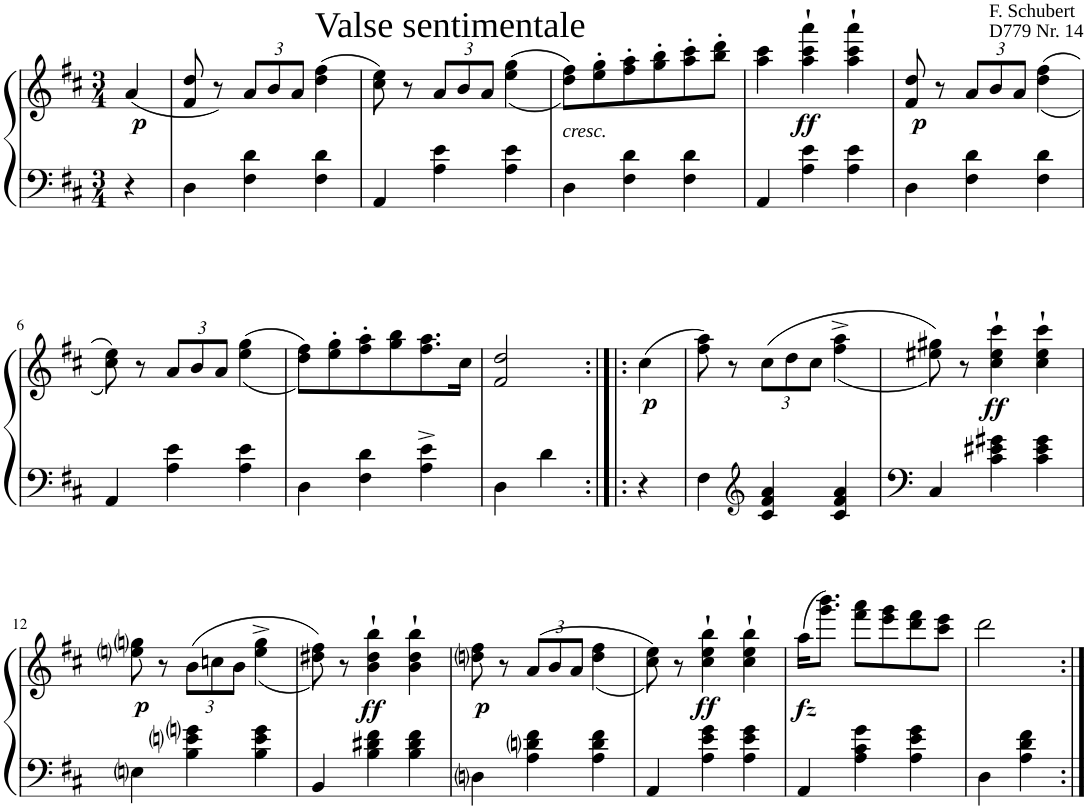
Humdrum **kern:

**kern	**kern	**dynam
*part1	*part1	*part1
*staff2	*staff1	*staff1/2
*I"Midi_1	*	*
*clefF4	*clefG2	*
*k[f#c#]	*k[f#c#]	*
*D:	*D:	*
*M3/4	*M3/4	*
=	=	=
!	!	!LO:DY:b
4r	(<4a/	p
=1	=1	=1
4D\	8f#/ 8dd/	.
.	8r)	.
*	*Xbrackettup	*
4F#\ 4d\	12a/L	.
.	12b/	.
.	12a/J	.
!	!LO:TX:a:t=Valse sentimentale	!
4F#\ 4d\	(>4dd\ 4ff#\	.
=2	=2	=2
4AA/	8cc#\ 8ee\)	.
.	8r	.
4A\ 4e\	12a/L	.
.	12b/	.
.	12a/J	.
4A\ 4e\	((<4ee\ 4gg\	.
=3	=3	=3
!	!LO:TX:b:i:t=cresc.	!
4D\	8dd\ 8ff#\L))	.
.	8ee\' 8gg\'	.
4F#\ 4d\	8ff#\' 8aa\'	.
.	8gg\' 8bb\'	.
4F#\ 4d\	8aa\' 8ccc#\'	.
.	8bb\' 8ddd\'J	.
=4	=4	=4
4AA/	4aa\ 4ccc#\	.
!	!	!LO:DY:b
4A\ 4e\	4aa\` 4ccc#\` 4aaa\`	ff
4A\ 4e\	4aa\` 4ccc#\` 4aaa\`	.
=5	=5	=5
!	!	!LO:DY:b
4D\	8f#/ 8dd/	p
.	8r	.
4F#\ 4d\	12a/L	.
!	!LO:TX:a:t=F. Schubert	!
!	!LO:TX:a:t=D779 Nr. 14	!
.	12b/	.
.	12a/J	.
4F#\ 4d\	((<4dd\ 4ff#\	.
!!LO:LB:g=z
=6	=6	=6
4AA/	8cc#\ 8ee\))	.
.	8r	.
4A\ 4e\	12a/L	.
.	12b/	.
.	12a/J	.
4A\ 4e\	(>(<4ee\ 4gg\	.
=7	=7	=7
4D\	8dd\ 8ff#\L))	.
.	8ee\' 8gg\'	.
4F#\ 4d\	8ff#\' 8aa\'	.
.	8gg\ 8bb\	.
4A\^ 4e\^	8.ff#\ 8.aa\	.
.	16cc#\Jk	.
=8	=8	=8
4D\	2f#/ 2dd/	.
4d\	.	.
=9:|!|:	=9:|!|:	=9:|!|:
!	!	!LO:DY:b
4r	(4cc#\	p
=10	=10	=10
4F#\	8ff#\ 8aa\)	.
.	8r	.
*clefG2	*	*
4c#/ 4f#/ 4a/	(>12cc#\L	.
.	12dd\	.
.	12cc#\J	.
4c#/ 4f#/ 4a/	(<4ff#\^ 4aa\^	.
=11	=11	=11
4C#/	8ee#X\ 8gg#X\))	.
.	8r	.
!	!	!LO:DY:b
4c#\ 4e#X\ 4g#X\	4cc#\` 4ee#\` 4ccc#\`	ff
4c#\ 4e#\ 4g#\	4cc#\` 4ee#\` 4ccc#\`	.
!!LO:LB:g=z
=12	=12	=12
!	!	!LO:DY:b
4Eni\	8eeni\ 8ggni\	p
.	8r	.
4B\ 4eni\ 4gni\	(>12b\L	.
.	12ccn\	.
.	12b\J	.
4B\ 4e\ 4g\	(<4ee\^ 4gg\^	.
=13	=13	=13
4BB/	8dd#X\ 8ff#\))	.
.	8r	.
!	!	!LO:DY:b
4B\ 4d#X\ 4f#\	4b\` 4dd#\` 4bb\`	ff
4B\ 4d#\ 4f#\	4b\` 4dd#\` 4bb\`	.
=14	=14	=14
!	!	!LO:DY:b
4Dni\	8ddni\ 8ff#\	p
.	8r	.
4A\ 4dni\ 4f#\	(12a/L	.
.	12b/	.
.	12a/J	.
4A\ 4d\ 4f#\	(<4dd\ 4ff#\	.
=15	=15	=15
4AA/	8cc#\ 8ee\))	.
.	8r	.
!	!	!LO:DY:b
4A\ 4e\ 4g\	4cc#\` 4ee\` 4bb\`	ff
4A\ 4e\ 4g\	4cc#\` 4ee\` 4bb\`	.
=16	=16	=16
!	!	!LO:DY:b
4AA/	(16aa\KL	fz
.	8.ggg\ 8.bbb\J)	.
4A\ 4c#\ 4g\	8fff#\ 8aaa\L	.
.	8eee\ 8ggg\	.
4A\ 4e\ 4g\	8ddd\ 8fff#\	.
.	8ccc#\ 8eee\J	.
=17	=17	=17
4D\	2ddd\	.
4A\ 4d\ 4f#\	.	.
=:|!	=:|!	=:|!
*-	*-	*-
